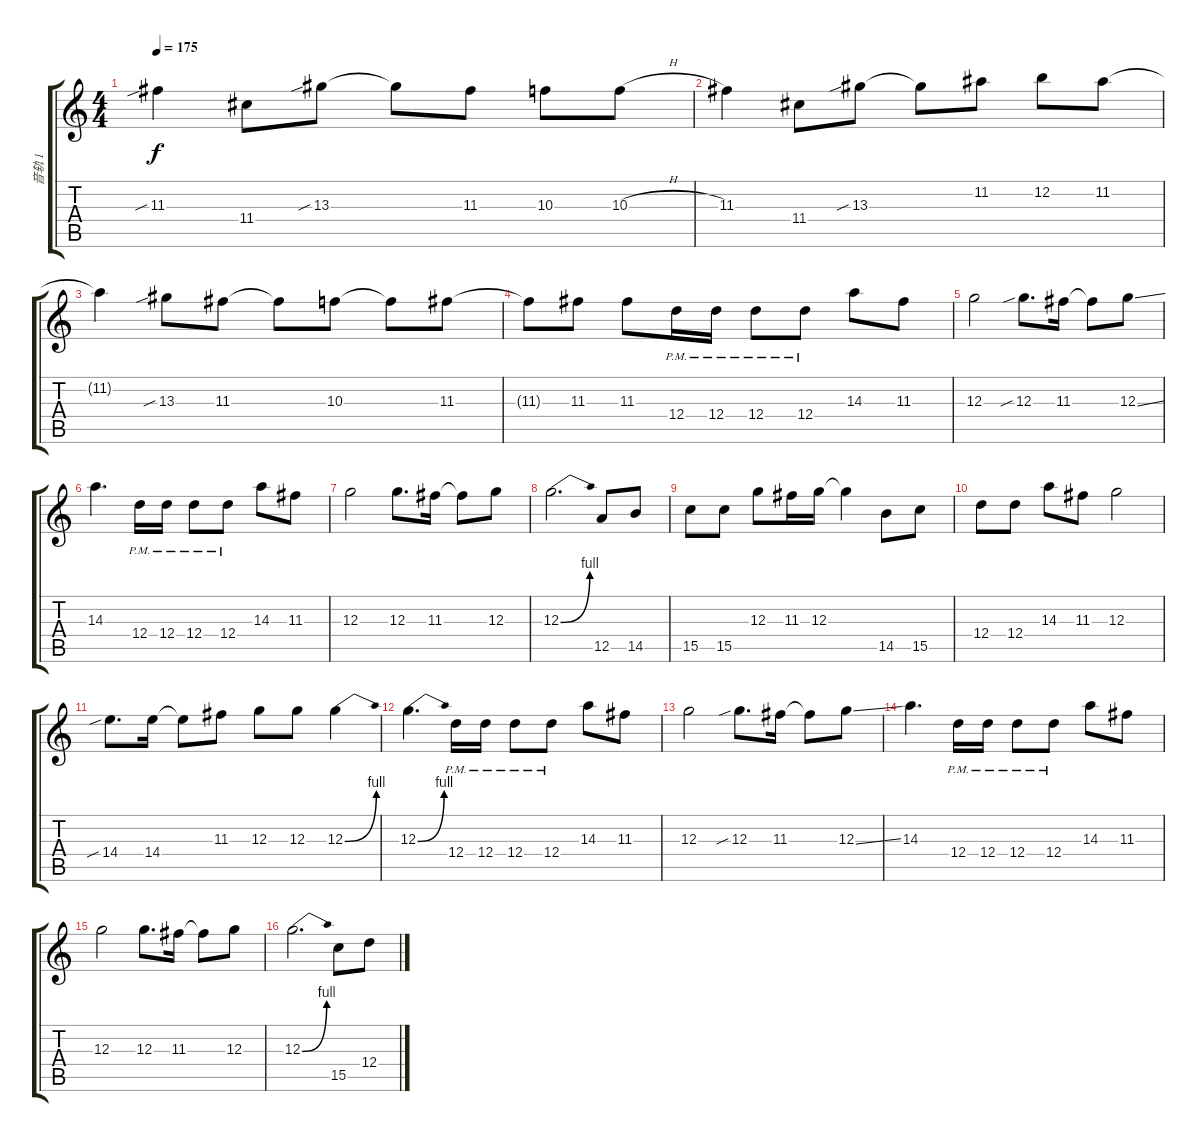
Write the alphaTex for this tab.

\track ("音轨 1" "音轨 1") {instrument distortionguitar}
\staff {score tabs}
\tuning (E4 B3 G3 D3 A2 E2) {hide}
\ts (4 4)
\tempo 175
\clef g2
\ks c
11.3{sib}.4{dy f} 11.4.8 13.3{sib}.8 13.3{t}.8 11.3.8 10.3.8 10.3{h}.8 |
11.3.4 11.4.8 13.3{sib}.8 13.3{t}.8 11.2.8 12.2.8 11.2.8 |
11.2{t}.4 13.3{sib}.8 11.3.8 11.3{t}.8 10.3.8 10.3{t}.8 11.3.8 |
11.3{t}.8 11.3.8 11.3.8 12.4{pm}.16 12.4{pm}.16 12.4{pm}.8 12.4{pm}.8 14.3.8 11.3.8 |
12.3.2 12.3{sib}.8{d} 11.3.16 11.3{t}.8 12.3{ss}.8 |
14.3.4{d} 12.4{pm}.16 12.4{pm}.16 12.4{pm}.8 12.4{pm}.8 14.3.8 11.3.8 |
12.3.2 12.3.8{d} 11.3.16 11.3{t}.8 12.3.8 |
12.3{be (bend 0 0 60 4)}.2{d} 12.5.8 14.5.8 |
15.5.8 15.5.8 12.3.8 11.3.16 12.3.16 12.3{t}.4 14.5.8 15.5.8 |
12.4.8 12.4.8 14.3.8 11.3.8 12.3.2 |
14.4{sib}.8{d} 14.4.16 14.4{t}.8 11.3.8 12.3.8 12.3.8 12.3{be (bend 0 0 60 4)}.4 |
12.3{be (bend 0 0 60 4)}.4{d} 12.4{pm}.16 12.4{pm}.16 12.4{pm}.8 12.4{pm}.8 14.3.8 11.3.8 |
12.3.2 12.3{sib}.8{d} 11.3.16 11.3{t}.8 12.3{ss}.8 |
14.3.4{d} 12.4{pm}.16 12.4{pm}.16 12.4{pm}.8 12.4{pm}.8 14.3.8 11.3.8 |
12.3.2 12.3.8{d} 11.3.16 11.3{t}.8 12.3.8 |
12.3{be (bend 0 0 60 4)}.2{d} 15.5.8 12.4.8
